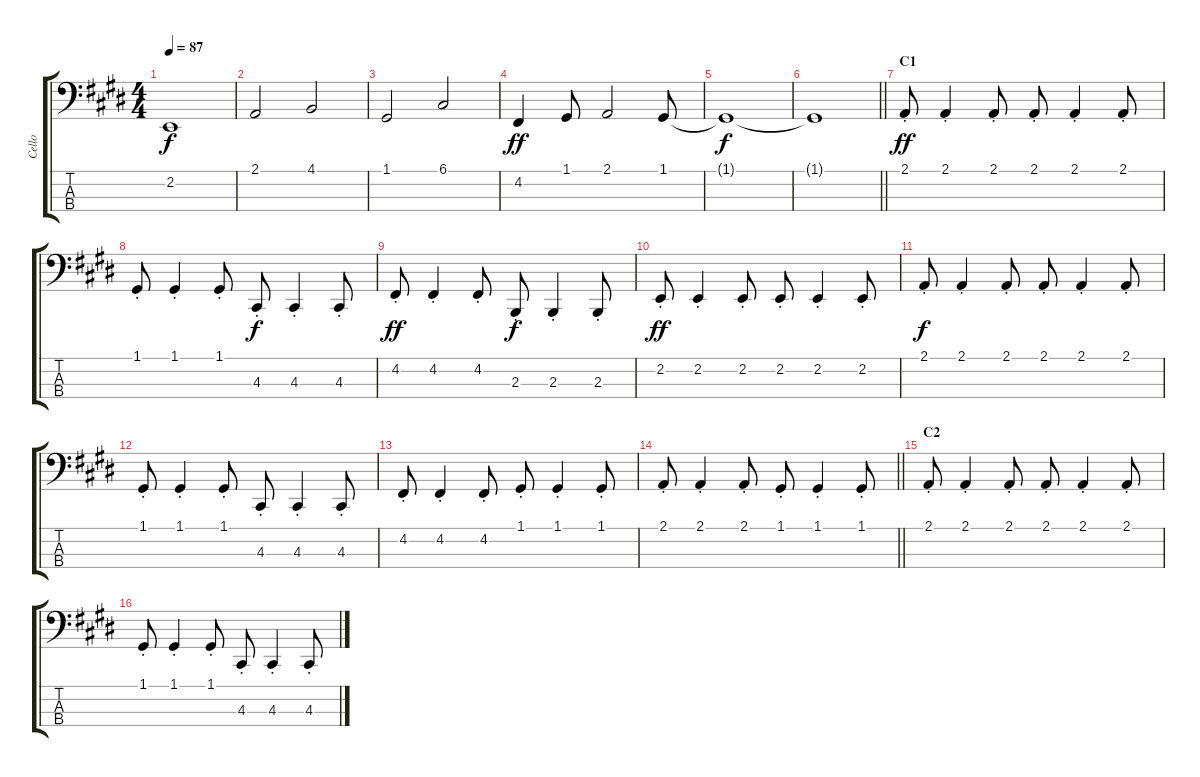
\track ("Cello" "Cello") {instrument cello}
\staff {score tabs}
\tuning (G2 D2 A1 E1) {hide}
\ts (4 4)
\tempo 87
\clef f4
\ks e
2.2.1{dy f} |
2.1.2 4.1.2 |
1.1.2 6.1.2 |
4.2.4{dy ff} 1.1.8 2.1.2 1.1.8 |
1.1{t}.1{dy f} |
\barLineRight lightlight
1.1{t}.1 |
\section ("" "C1")
2.1{st}.8{dy ff} 2.1{st}.4 2.1{st}.8 2.1{st}.8 2.1{st}.4 2.1{st}.8 |
1.1{st}.8 1.1{st}.4 1.1{st}.8 4.3{st}.8{dy f} 4.3{st}.4 4.3{st}.8 |
4.2{st}.8{dy ff} 4.2{st}.4 4.2{st}.8 2.3{st}.8{dy f} 2.3{st}.4 2.3{st}.8 |
2.2{st}.8{dy ff} 2.2{st}.4 2.2{st}.8 2.2{st}.8 2.2{st}.4 2.2{st}.8 |
2.1{st}.8{dy f} 2.1{st}.4 2.1{st}.8 2.1{st}.8 2.1{st}.4 2.1{st}.8 |
1.1{st}.8 1.1{st}.4 1.1{st}.8 4.3{st}.8 4.3{st}.4 4.3{st}.8 |
4.2{st}.8 4.2{st}.4 4.2{st}.8 1.1{st}.8 1.1{st}.4 1.1{st}.8 |
\barLineRight lightlight
2.1{st}.8 2.1{st}.4 2.1{st}.8 1.1{st}.8 1.1{st}.4 1.1{st}.8 |
\section ("" "C2")
2.1{st}.8 2.1{st}.4 2.1{st}.8 2.1{st}.8 2.1{st}.4 2.1{st}.8 |
1.1{st}.8 1.1{st}.4 1.1{st}.8 4.3{st}.8 4.3{st}.4 4.3{st}.8
